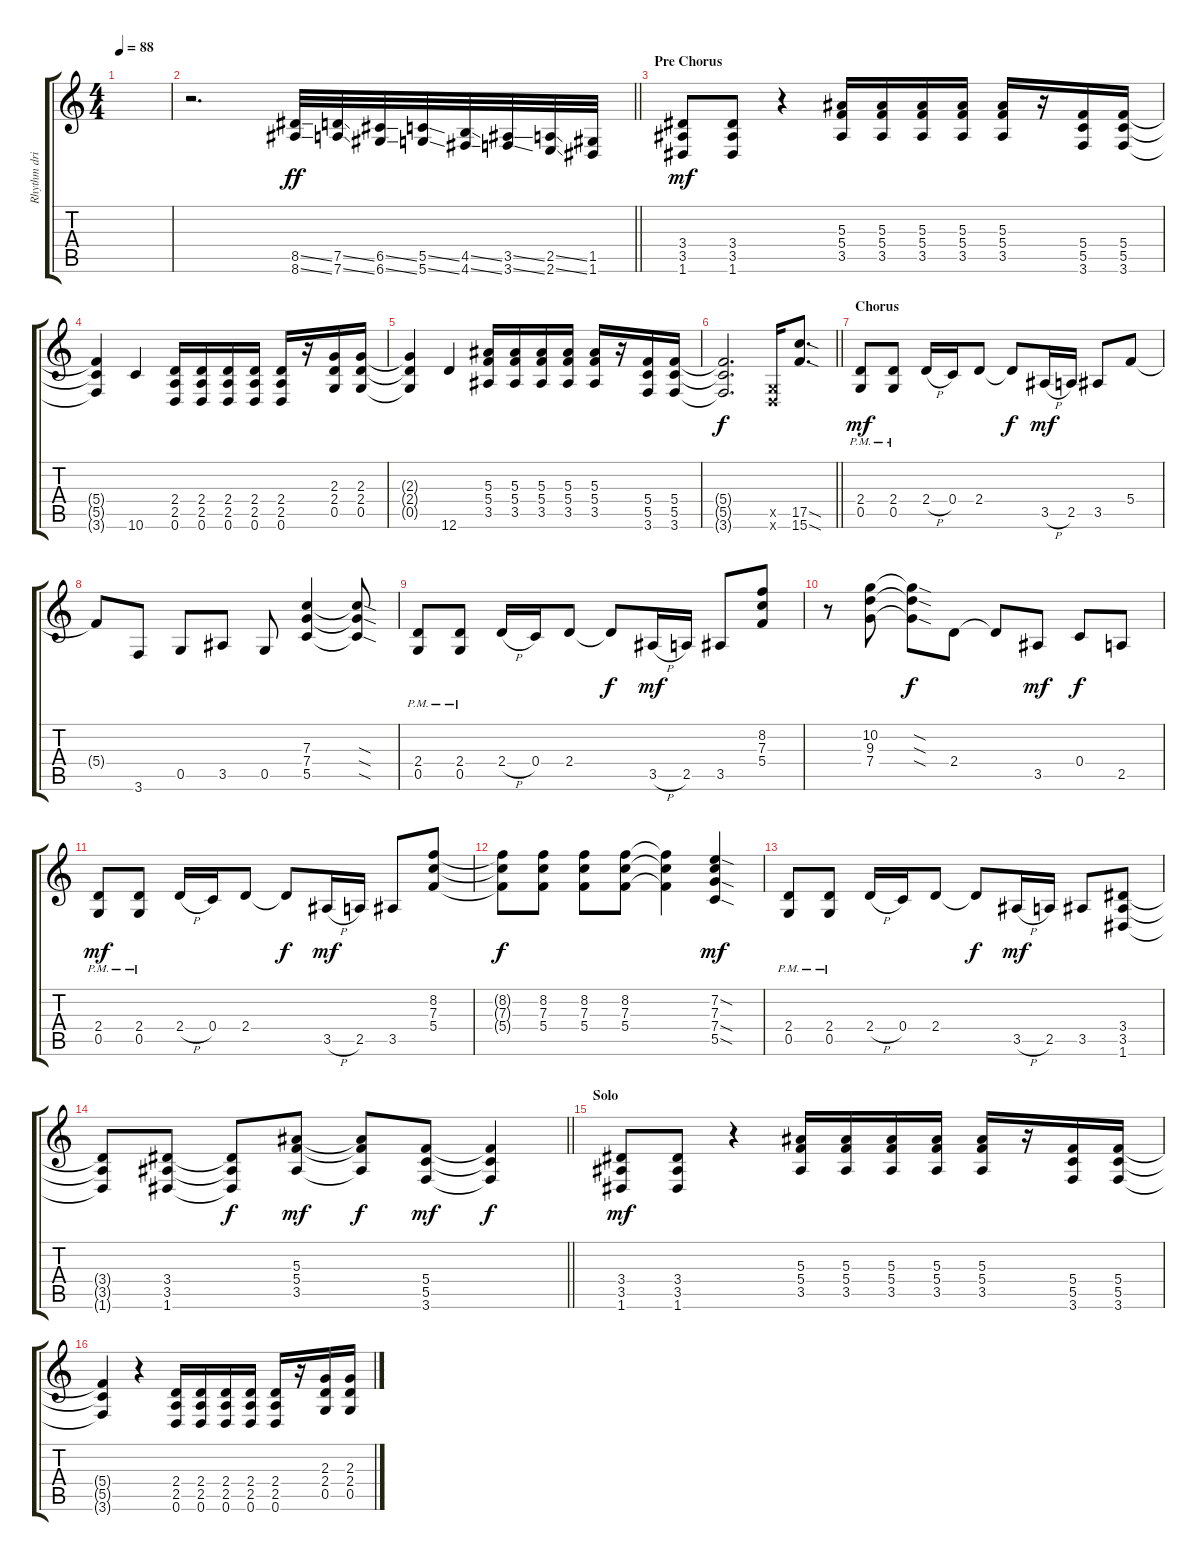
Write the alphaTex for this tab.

\track ("Rhythm drive 2" "Rhythm dri") {instrument distortionguitar}
\staff {score tabs}
\tuning (D4 A3 F3 C3 G2 D2) {hide}
\ts (4 4)
\tempo 88
\clef g2
\ks c
|
\barLineRight lightlight
r.2{d} (8.5{ss} 8.6{ss}).32{dy ff} (7.5{ss} 7.6{ss}).32 (6.5{ss} 6.6{ss}).32 (5.5{ss} 5.6{ss}).32 (4.5{ss} 4.6{ss}).32 (3.5{ss} 3.6{ss}).32 (2.5{ss} 2.6{ss}).32 (1.5 1.6).32 |
\section ("" "Pre Chorus")
(3.4 3.5 1.6).8{dy mf} (3.4 3.5 1.6).8 r.4 (5.3 5.4 3.5).16 (5.3 5.4 3.5).16 (5.3 5.4 3.5).16 (5.3 5.4 3.5).16 (5.3 5.4 3.5).16 r.16 (5.4 5.5 3.6).16 (5.4 5.5 3.6).16 |
(5.4{t} 5.5{t} 3.6{t}).4 10.6.4 (2.4 2.5 0.6).16 (2.4 2.5 0.6).16 (2.4 2.5 0.6).16 (2.4 2.5 0.6).16 (2.4 2.5 0.6).16 r.16 (2.3 2.4 0.5).16 (2.3 2.4 0.5).16 |
(2.3{t} 2.4{t} 0.5{t}).4 12.6.4 (5.3 5.4 3.5).16 (5.3 5.4 3.5).16 (5.3 5.4 3.5).16 (5.3 5.4 3.5).16 (5.3 5.4 3.5).16 r.16 (5.4 5.5 3.6).16 (5.4 5.5 3.6).16 |
\barLineRight lightlight
(5.4{t} 5.5{t} 3.6{t}).2{d dy f} (0.5{x} 0.6{x}).16 (17.5{sod} 15.6{sod}).8{d} |
\section ("" "Chorus")
(2.4{pm} 0.5{pm}).8{dy mf} (2.4{pm} 0.5{pm}).8 2.4{h}.16 0.4.16 2.4.8 2.4{t}.8{dy f} 3.5{h}.16{dy mf} 2.5.16 3.5.8 5.4.8 |
5.4{t}.8 3.6.8 0.5.8 3.5.8 0.5.8 (7.3 7.4 5.5).4 (7.3{sod t} 7.4{sod t} 5.5{sod t}).8 |
(2.4{pm} 0.5{pm}).8 (2.4{pm} 0.5{pm}).8 2.4{h}.16 0.4.16 2.4.8 2.4{t}.8{dy f} 3.5{h}.16{dy mf} 2.5.16 3.5.8 (8.2 7.3 5.4).8 |
r.8 (10.2 9.3 7.4).8 (10.2{sod t} 9.3{sod t} 7.4{sod t}).8{dy f} 2.4.8 2.4{t}.8 3.5.8{dy mf} 0.4.8{dy f} 2.5.8 |
(2.4{pm} 0.5{pm}).8{dy mf} (2.4{pm} 0.5{pm}).8 2.4{h}.16 0.4.16 2.4.8 2.4{t}.8{dy f} 3.5{h}.16{dy mf} 2.5.16 3.5.8 (8.2 7.3 5.4).8 |
(8.2{t} 7.3{t} 5.4{t}).8{dy f} (8.2 7.3 5.4).8 (8.2 7.3 5.4).8 (8.2 7.3 5.4).8 (8.2{t} 7.3{t} 5.4{t}).4 (7.2{sod} 7.3 7.4{sod} 5.5{sod}).4{dy mf} |
(2.4{pm} 0.5{pm}).8 (2.4{pm} 0.5{pm}).8 2.4{h}.16 0.4.16 2.4.8 2.4{t}.8{dy f} 3.5{h}.16{dy mf} 2.5.16 3.5.8 (3.4 3.5 1.6).8 |
\barLineRight lightlight
(3.4{t} 3.5{t} 1.6{t}).8 (3.4 3.5 1.6).8 (3.4{t} 3.5{t} 1.6{t}).8{dy f} (5.3 5.4 3.5).8{dy mf} (5.3{t} 5.4{t} 3.5{t}).8{dy f} (5.4 5.5 3.6).8{dy mf} (5.4{t} 5.5{t} 3.6{t}).4{dy f} |
\section ("" "Solo")
(3.4 3.5 1.6).8{dy mf} (3.4 3.5 1.6).8 r.4 (5.3 5.4 3.5).16 (5.3 5.4 3.5).16 (5.3 5.4 3.5).16 (5.3 5.4 3.5).16 (5.3 5.4 3.5).16 r.16 (5.4 5.5 3.6).16 (5.4 5.5 3.6).16 |
(5.4{t} 5.5{t} 3.6{t}).4 r.4 (2.4 2.5 0.6).16 (2.4 2.5 0.6).16 (2.4 2.5 0.6).16 (2.4 2.5 0.6).16 (2.4 2.5 0.6).16 r.16 (2.3 2.4 0.5).16 (2.3 2.4 0.5).16
